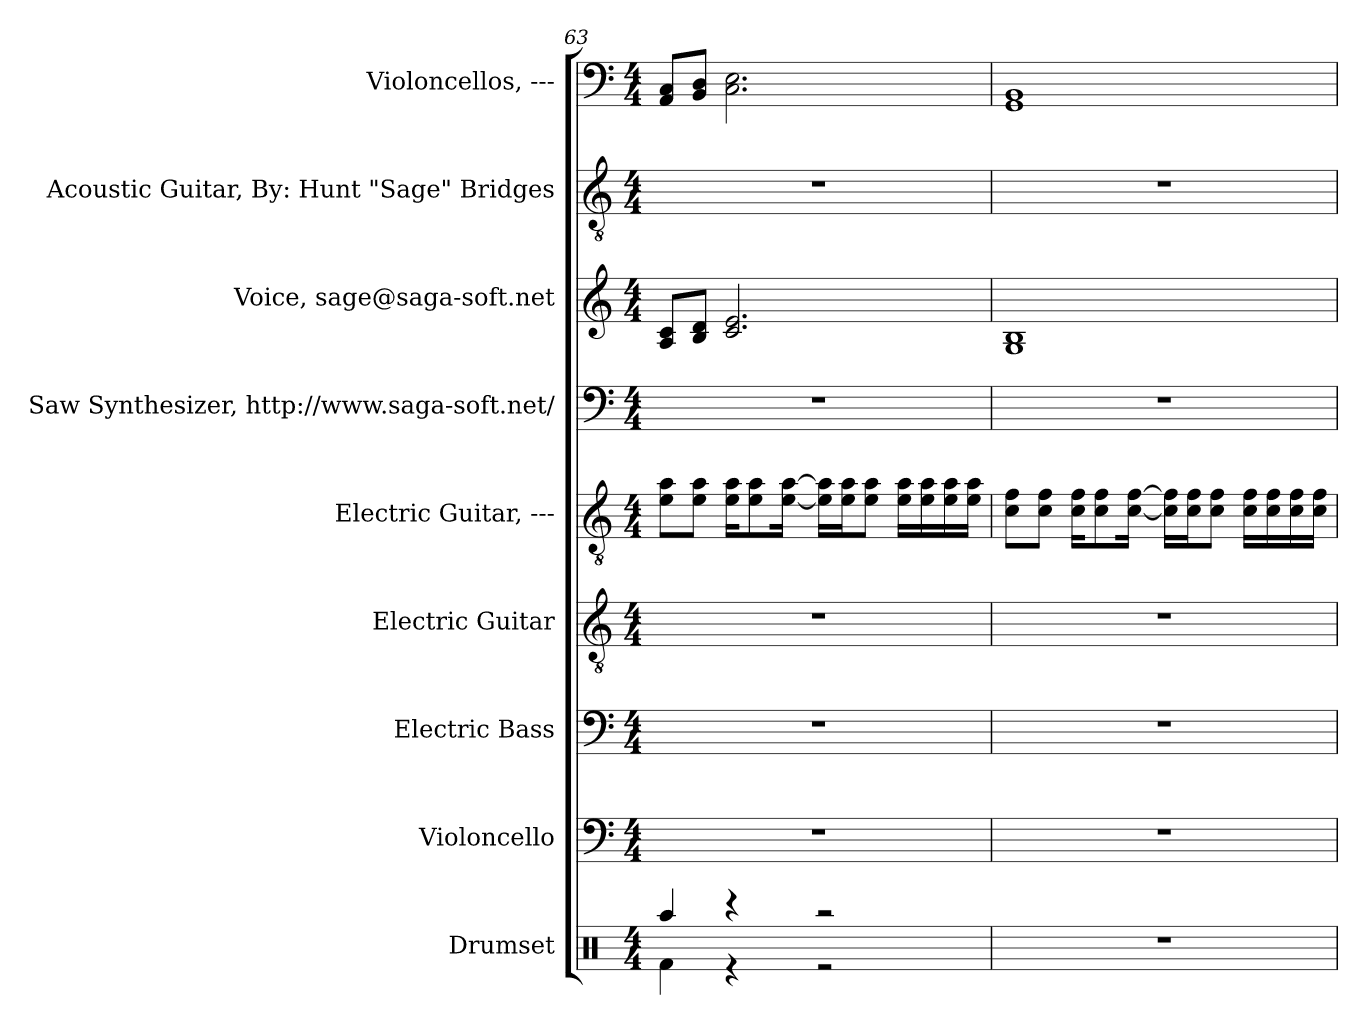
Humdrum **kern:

**kern	**kern	**kern	**kern	**kern	**kern	**kern	**kern	**kern
*part9	*part8	*part7	*part6	*part5	*part4	*part3	*part2	*part1
*staff9	*staff8	*staff7	*staff6	*staff5	*staff4	*staff3	*staff2	*staff1
*I"Drumset	*I"Violoncello	*I"Electric Bass	*I"Electric Guitar	*I"Electric Guitar, ---	*I"Saw Synthesizer, http://www.saga-soft.net/	*I"Voice, sage@saga-soft.net	*I"Acoustic Guitar, By: Hunt &quot;Sage&quot; Bridges	*I"Violoncellos, ---
*I'D. Set	*I'Vc.	*I'El. B.	*I'El. Guit.	*I'El. Guit.	*I'Synth.	*I'Vo.	*I'Guit.	*I'Vcs.
!!LO:PB:g=z
*clefX	*clefF4	*clefF4	*clefGv2	*clefGv2	*clefF4	*clefG2	*clefGv2	*clefF4
*	*	*ITrd7c12	*	*	*	*	*	*
*k[]	*k[]	*k[]	*k[]	*k[]	*k[]	*k[]	*k[]	*k[]
*M4/4	*M4/4	*M4/4	*M4/4	*M4/4	*M4/4	*M4/4	*M4/4	*M4/4
=63	=63	=63	=63	=63	=63	=63	=63	=63
*^	*	*	*	*	*	*	*	*
4Raa/	4Rf\	1r	1r	1r	8e\ 8a\L	1r	8A/ 8c/L	1r	8AA/ 8C/L
.	.	.	.	.	8e\ 8a\J	.	8B/ 8d/J	.	8BB/ 8D/J
4r	4r	.	.	.	16e\ 16a\KL	.	2.c/ 2.e/	.	2.C\ 2.E\
.	.	.	.	.	8e\ 8a\	.	.	.	.
.	.	.	.	.	[16e\ [16a\Jk	.	.	.	.
2r	2r	.	.	.	16e\] 16a\]LL	.	.	.	.
.	.	.	.	.	16e\ 16a\J	.	.	.	.
.	.	.	.	.	8e\ 8a\J	.	.	.	.
.	.	.	.	.	16e\ 16a\LL	.	.	.	.
.	.	.	.	.	16e\ 16a\	.	.	.	.
.	.	.	.	.	16e\ 16a\	.	.	.	.
.	.	.	.	.	16e\ 16a\JJ	.	.	.	.
*v	*v	*	*	*	*	*	*	*	*
=64	=64	=64	=64	=64	=64	=64	=64	=64
1r	1r	1r	1r	8c\ 8f\L	1r	1G 1B	1r	1GG 1BB
.	.	.	.	8c\ 8f\J	.	.	.	.
.	.	.	.	16c\ 16f\KL	.	.	.	.
.	.	.	.	8c\ 8f\	.	.	.	.
.	.	.	.	[16c\ [16f\Jk	.	.	.	.
.	.	.	.	16c\] 16f\]LL	.	.	.	.
.	.	.	.	16c\ 16f\J	.	.	.	.
.	.	.	.	8c\ 8f\J	.	.	.	.
.	.	.	.	16c\ 16f\LL	.	.	.	.
.	.	.	.	16c\ 16f\	.	.	.	.
.	.	.	.	16c\ 16f\	.	.	.	.
.	.	.	.	16c\ 16f\JJ	.	.	.	.
=	=	=	=	=	=	=	=	=
*-	*-	*-	*-	*-	*-	*-	*-	*-
